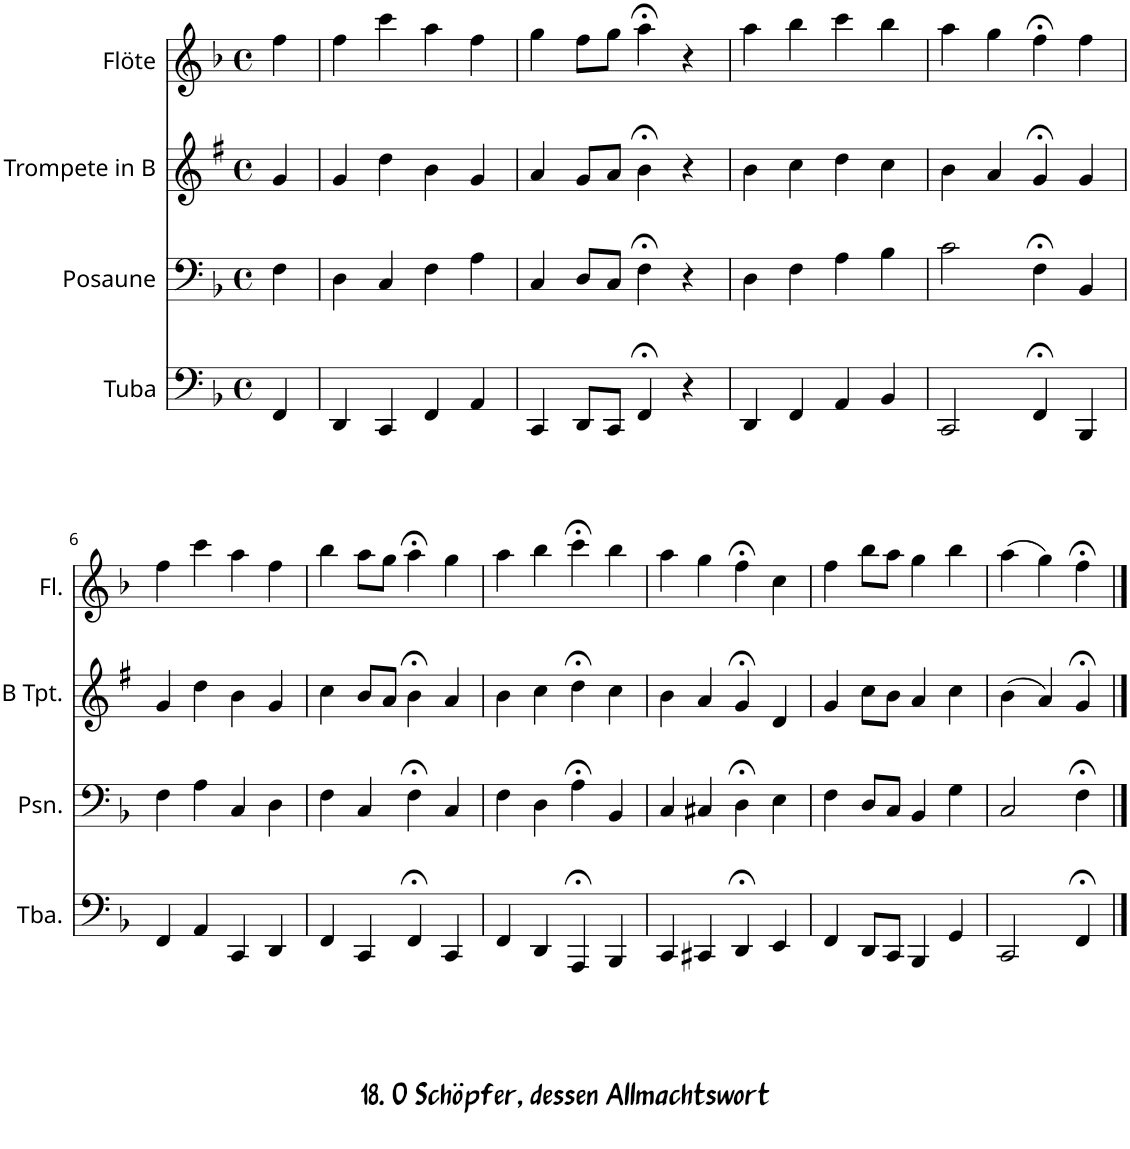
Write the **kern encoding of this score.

**kern	**kern	**kern	**kern
*part4	*part3	*part2	*part1
*staff4	*staff3	*staff2	*staff1
*I"Tuba	*I"Posaune	*I"Trompete in B	*I"Flöte
*I'Tba.	*I'Psn.	*	*I'Fl.
!!LO:PB:g=z
*clefF4	*clefF4	*clefG2	*clefG2
*	*	*Trd1c2	*
*k[b-]	*k[b-]	*k[f#]	*k[b-]
*M4/4	*M4/4	*M4/4	*M4/4
*met(c)	*met(c)	*met(c)	*met(c)
=1	=1	=1	=1
4FF/	4F\	4g/	4ff\
=2	=2	=2	=2
4DD/	4D\	4g/	4ff\
4CC/	4C/	4dd\	4ccc\
4FF/	4F\	4b\	4aa\
4AA/	4A\	4g/	4ff\
=3	=3	=3	=3
4CC/	4C/	4a/	4gg\
8DD/L	8D/L	8g/L	8ff\L
8CC/J	8C/J	8a/J	8gg\J
4FF;</	4F;<\	4b;<\	4aa;<\
4r	4r	4r	4r
=4	=4	=4	=4
4DD/	4D\	4b\	4aa\
4FF/	4F\	4cc\	4bb-\
4AA/	4A\	4dd\	4ccc\
4BB-/	4B-\	4cc\	4bb-\
=5	=5	=5	=5
2CC/	2c\	4b\	4aa\
.	.	4a/	4gg\
4FF;</	4F;<\	4g;</	4ff;<\
4BBB-/	4BB-/	4g/	4ff\
!!LO:LB:g=z
=6	=6	=6	=6
4FF/	4F\	4g/	4ff\
4AA/	4A\	4dd\	4ccc\
4CC/	4C/	4b\	4aa\
4DD/	4D\	4g/	4ff\
=7	=7	=7	=7
4FF/	4F\	4cc\	4bb-\
4CC/	4C/	8b/L	8aa\L
.	.	8a/J	8gg\J
4FF;</	4F;<\	4b;<\	4aa;<\
4CC/	4C/	4a/	4gg\
=8	=8	=8	=8
4FF/	4F\	4b\	4aa\
4DD/	4D\	4cc\	4bb-\
4AAA;</	4A;<\	4dd;<\	4ccc;<\
4BBB-/	4BB-/	4cc\	4bb-\
=9	=9	=9	=9
4CC/	4C/	4b\	4aa\
4CC#X/	4C#X/	4a/	4gg\
4DD;</	4D;<\	4g;</	4ff;<\
4EE/	4E\	4d/	4cc\
=10	=10	=10	=10
4FF/	4F\	4g/	4ff\
8DD/L	8D/L	8cc\L	8bb-\L
8CC/J	8C/J	8b\J	8aa\J
4BBB-/	4BB-/	4a/	4gg\
4GG/	4G\	4cc\	4bb-\
=11	=11	=11	=11
2CC/	2C/	(4b\	(4aa\
.	.	4a/)	4gg\)
4FF;</	4F;<\	4g;</	4ff;<\
==	==	==	==
*-	*-	*-	*-
